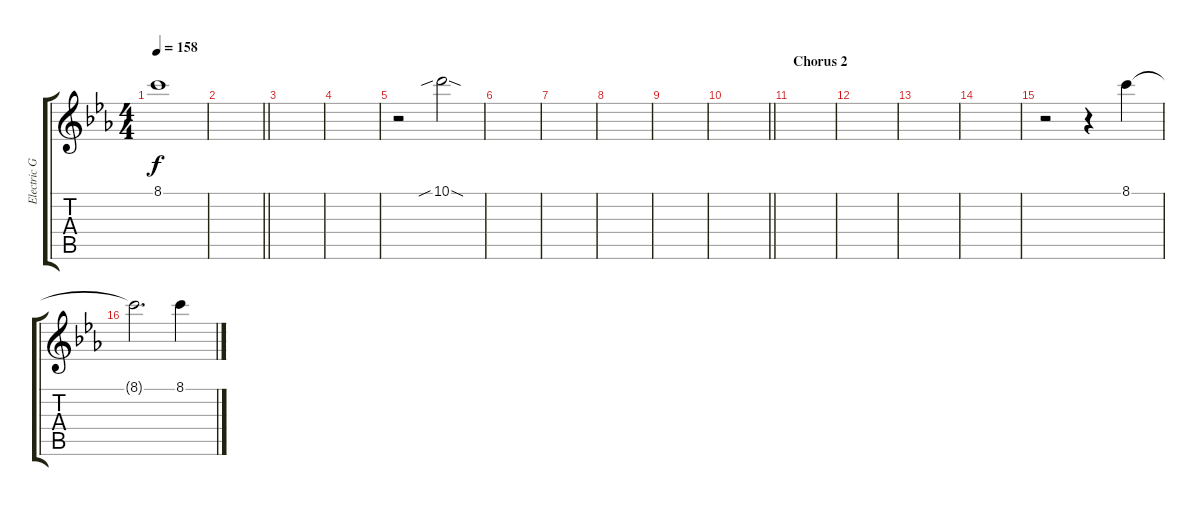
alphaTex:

\track ("Electric Guitar" "Electric G") {instrument electricguitarjazz}
\staff {score tabs}
\tuning (E4 B3 G3 D3 A2 E2) {hide}
\ts (4 4)
\tempo 158
\clef g2
\ks eb
8.1{t}.1{dy f} |
\barLineRight lightlight
|
|
|
r.2 10.1{sib sod}.2 |
|
|
|
|
\barLineRight lightlight
|
\section ("" "Chorus 2")
|
|
|
|
r.2 r.4 8.1.4 |
8.1{t}.2{d} 8.1.4
